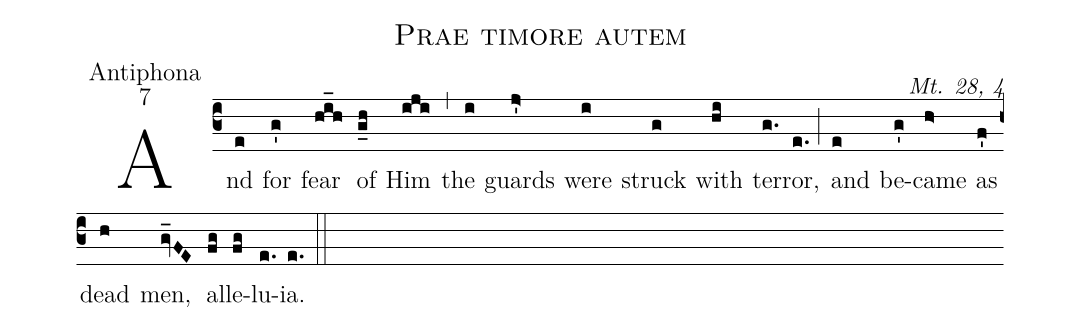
name: Prae timore autem;
office-part: Antiphona;
mode: 7;
commentary: Mt. 28, 4;
%%
(c3)And(e) for(g') fear(hi_h) of(g_h) Him(iji) (,) the(i) guards(j>') were(i) struck(g) with(hi) ter(g.)ror,(e.) (;) and(e) be(g')came(h>) as(f') dead(h) men,(gv_FE)
al(fg)le(fg)lu(e.)ia.(e.) (::)
